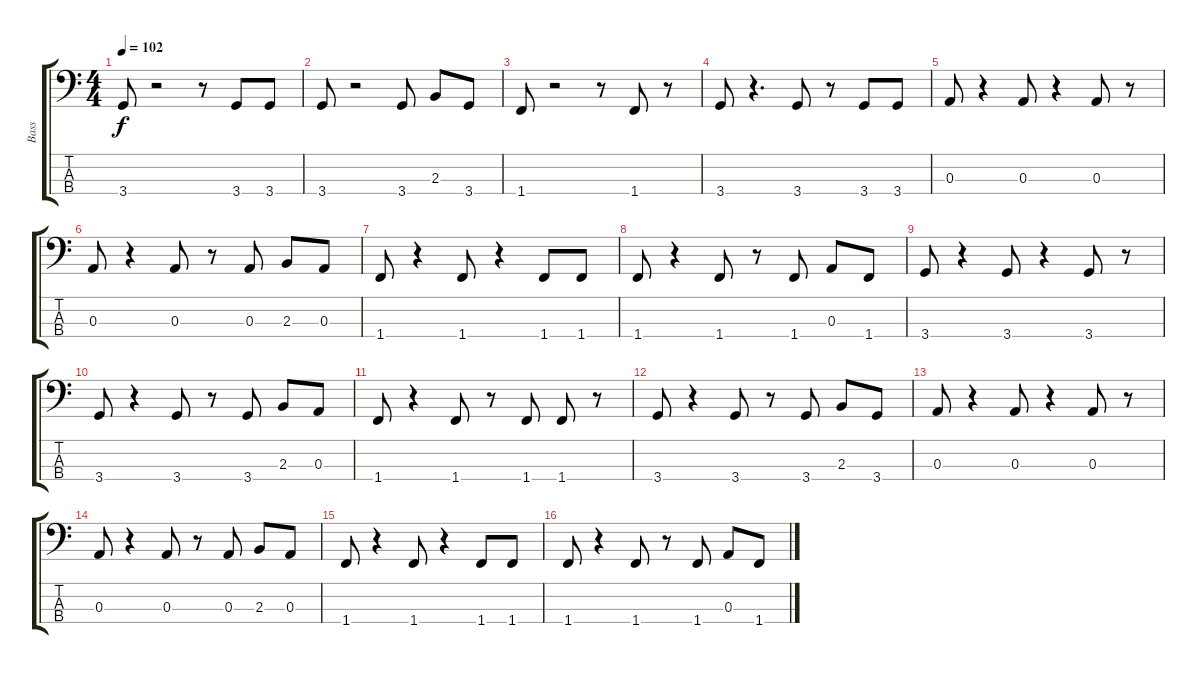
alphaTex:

\track ("Bass" "Bass") {instrument electricbasspick}
\staff {score tabs}
\tuning (G2 D2 A1 E1) {hide}
\ts (4 4)
\tempo 102
\clef f4
\ks c
3.4.8{dy f} r.2 r.8 3.4.8 3.4.8 |
3.4.8 r.2 3.4.8 2.3.8 3.4.8 |
1.4.8 r.2 r.8 1.4.8 r.8 |
3.4.8 r.4{d} 3.4.8 r.8 3.4.8 3.4.8 |
0.3.8 r.4 0.3.8 r.4 0.3.8 r.8 |
0.3.8 r.4 0.3.8 r.8 0.3.8 2.3.8 0.3.8 |
1.4.8 r.4 1.4.8 r.4 1.4.8 1.4.8 |
1.4.8 r.4 1.4.8 r.8 1.4.8 0.3.8 1.4.8 |
3.4.8 r.4 3.4.8 r.4 3.4.8 r.8 |
3.4.8 r.4 3.4.8 r.8 3.4.8 2.3.8 0.3.8 |
1.4.8 r.4 1.4.8 r.8 1.4.8 1.4.8 r.8 |
3.4.8 r.4 3.4.8 r.8 3.4.8 2.3.8 3.4.8 |
0.3.8 r.4 0.3.8 r.4 0.3.8 r.8 |
0.3.8 r.4 0.3.8 r.8 0.3.8 2.3.8 0.3.8 |
1.4.8 r.4 1.4.8 r.4 1.4.8 1.4.8 |
1.4.8 r.4 1.4.8 r.8 1.4.8 0.3.8 1.4.8
